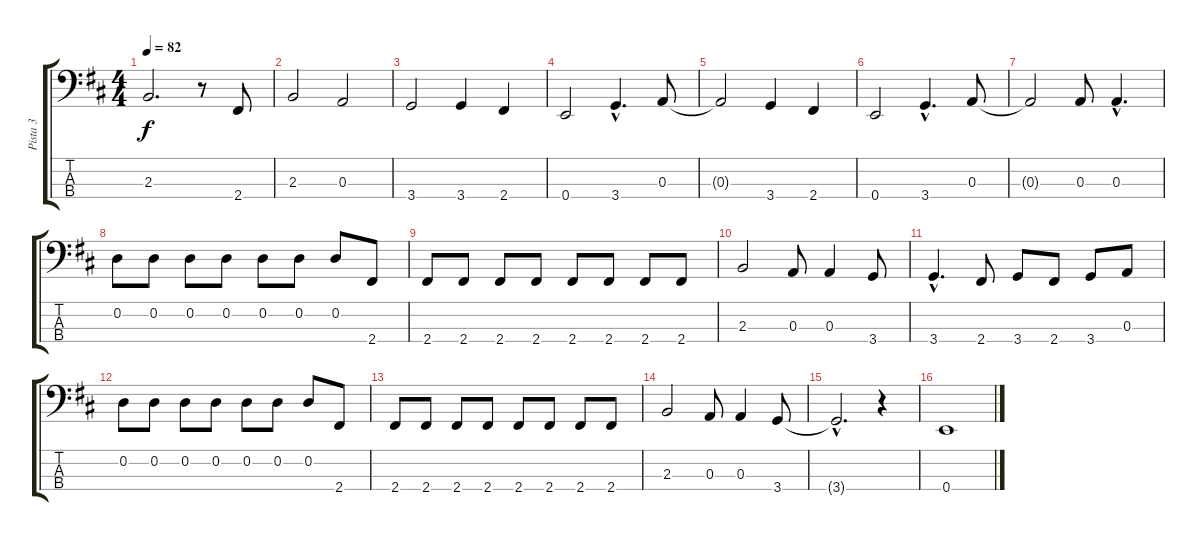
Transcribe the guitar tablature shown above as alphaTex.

\track ("Pista 3" "Pista 3") {instrument electricbassfinger}
\staff {score tabs}
\tuning (G2 D2 A1 E1) {hide}
\ts (4 4)
\tempo 82
\clef f4
\ks d
2.3.2{d dy f} r.8 2.4.8 |
2.3.2 0.3.2 |
3.4.2 3.4.4 2.4.4 |
0.4.2 3.4{hac}.4{d} 0.3.8 |
0.3{t}.2 3.4.4 2.4.4 |
0.4.2 3.4{hac}.4{d} 0.3.8 |
0.3{t}.2 0.3.8 0.3{hac}.4{d} |
0.2.8 0.2.8 0.2.8 0.2.8 0.2.8 0.2.8 0.2.8 2.4.8 |
2.4.8 2.4.8 2.4.8 2.4.8 2.4.8 2.4.8 2.4.8 2.4.8 |
2.3.2 0.3.8 0.3.4 3.4.8 |
3.4{hac}.4{d} 2.4.8 3.4.8 2.4.8 3.4.8 0.3.8 |
0.2.8 0.2.8 0.2.8 0.2.8 0.2.8 0.2.8 0.2.8 2.4.8 |
2.4.8 2.4.8 2.4.8 2.4.8 2.4.8 2.4.8 2.4.8 2.4.8 |
2.3.2 0.3.8 0.3.4 3.4.8 |
3.4{hac t}.2{d} r.4 |
0.4.1
